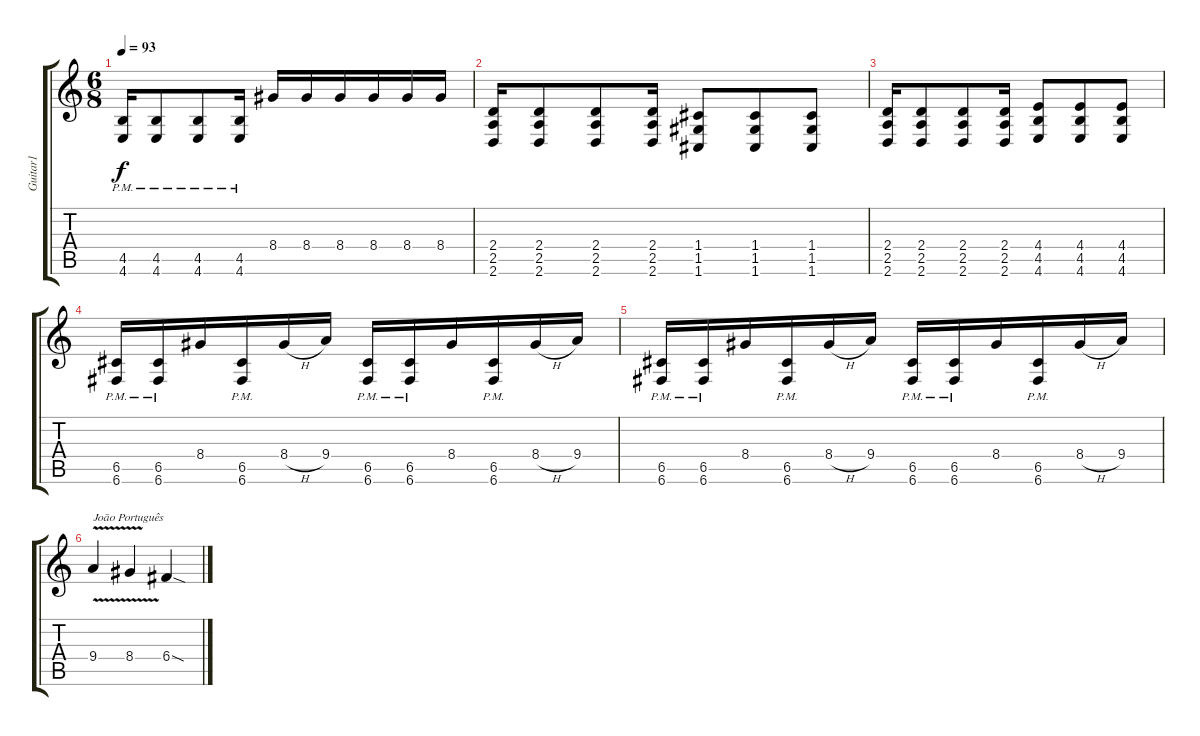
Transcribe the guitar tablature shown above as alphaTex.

\track ("Guitar1" "Guitar1") {instrument distortionguitar}
\staff {score tabs}
\tuning (D4 A3 F3 C3 G2 C2) {hide}
\ts (6 8)
\tempo 93
\clef g2
\ks c
(4.5{pm} 4.6{pm}).16{dy f} (4.5{pm} 4.6{pm}).8 (4.5{pm} 4.6{pm}).8 (4.5{pm} 4.6{pm}).16 8.4.16 8.4.16 8.4.16 8.4.16 8.4.16 8.4.16 |
(2.4 2.5 2.6).16 (2.4 2.5 2.6).8 (2.4 2.5 2.6).8 (2.4 2.5 2.6).16 (1.4 1.5 1.6).8 (1.4 1.5 1.6).8 (1.4 1.5 1.6).8 |
(2.4 2.5 2.6).16 (2.4 2.5 2.6).8 (2.4 2.5 2.6).8 (2.4 2.5 2.6).16 (4.4 4.5 4.6).8 (4.4 4.5 4.6).8 (4.4 4.5 4.6).8 |
(6.5{pm} 6.6{pm}).16 (6.5{pm} 6.6{pm}).16 8.4.16 (6.5{pm} 6.6).16 8.4{h}.16 9.4.16 (6.5{pm} 6.6{pm}).16 (6.5{pm} 6.6{pm}).16 8.4.16 (6.5{pm} 6.6).16 8.4{h}.16 9.4.16 |
(6.5{pm} 6.6{pm}).16 (6.5{pm} 6.6{pm}).16 8.4.16 (6.5{pm} 6.6).16 8.4{h}.16 9.4.16 (6.5{pm} 6.6{pm}).16 (6.5{pm} 6.6{pm}).16 8.4.16 (6.5{pm} 6.6).16 8.4{h}.16 9.4.16 |
9.4{v}.4{txt "João Português"} 8.4{v}.4 6.4{sod}.4
